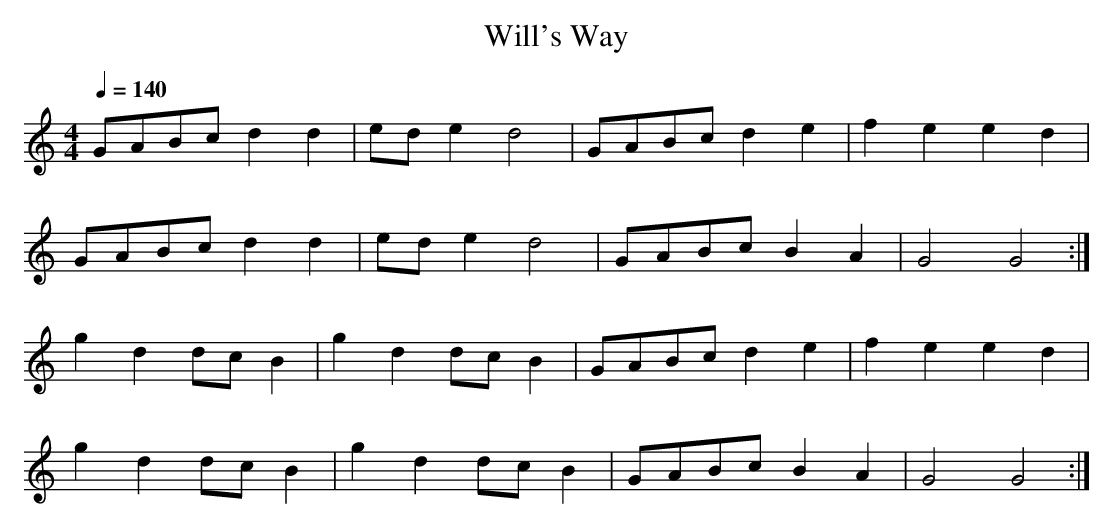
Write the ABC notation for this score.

X:1
T:Will's Way
M:4/4
L:1/8
Q:1/4=140
K:Gmix clef=treble
GABc d2 d2 | ed e2 d4 | GABc d2 e2 | f2 e2 e2 d2 |
GABc d2 d2 | ed e2 d4 | GABc B2 A2 | G4 G4 :|
g2 d2 dc B2 | g2 d2 dc B2 | GABc d2 e2 | f2 e2 e2 d2 |
g2 d2 dc B2 | g2 d2 dc B2 | GABc B2 A2 | G4 G4 :|
